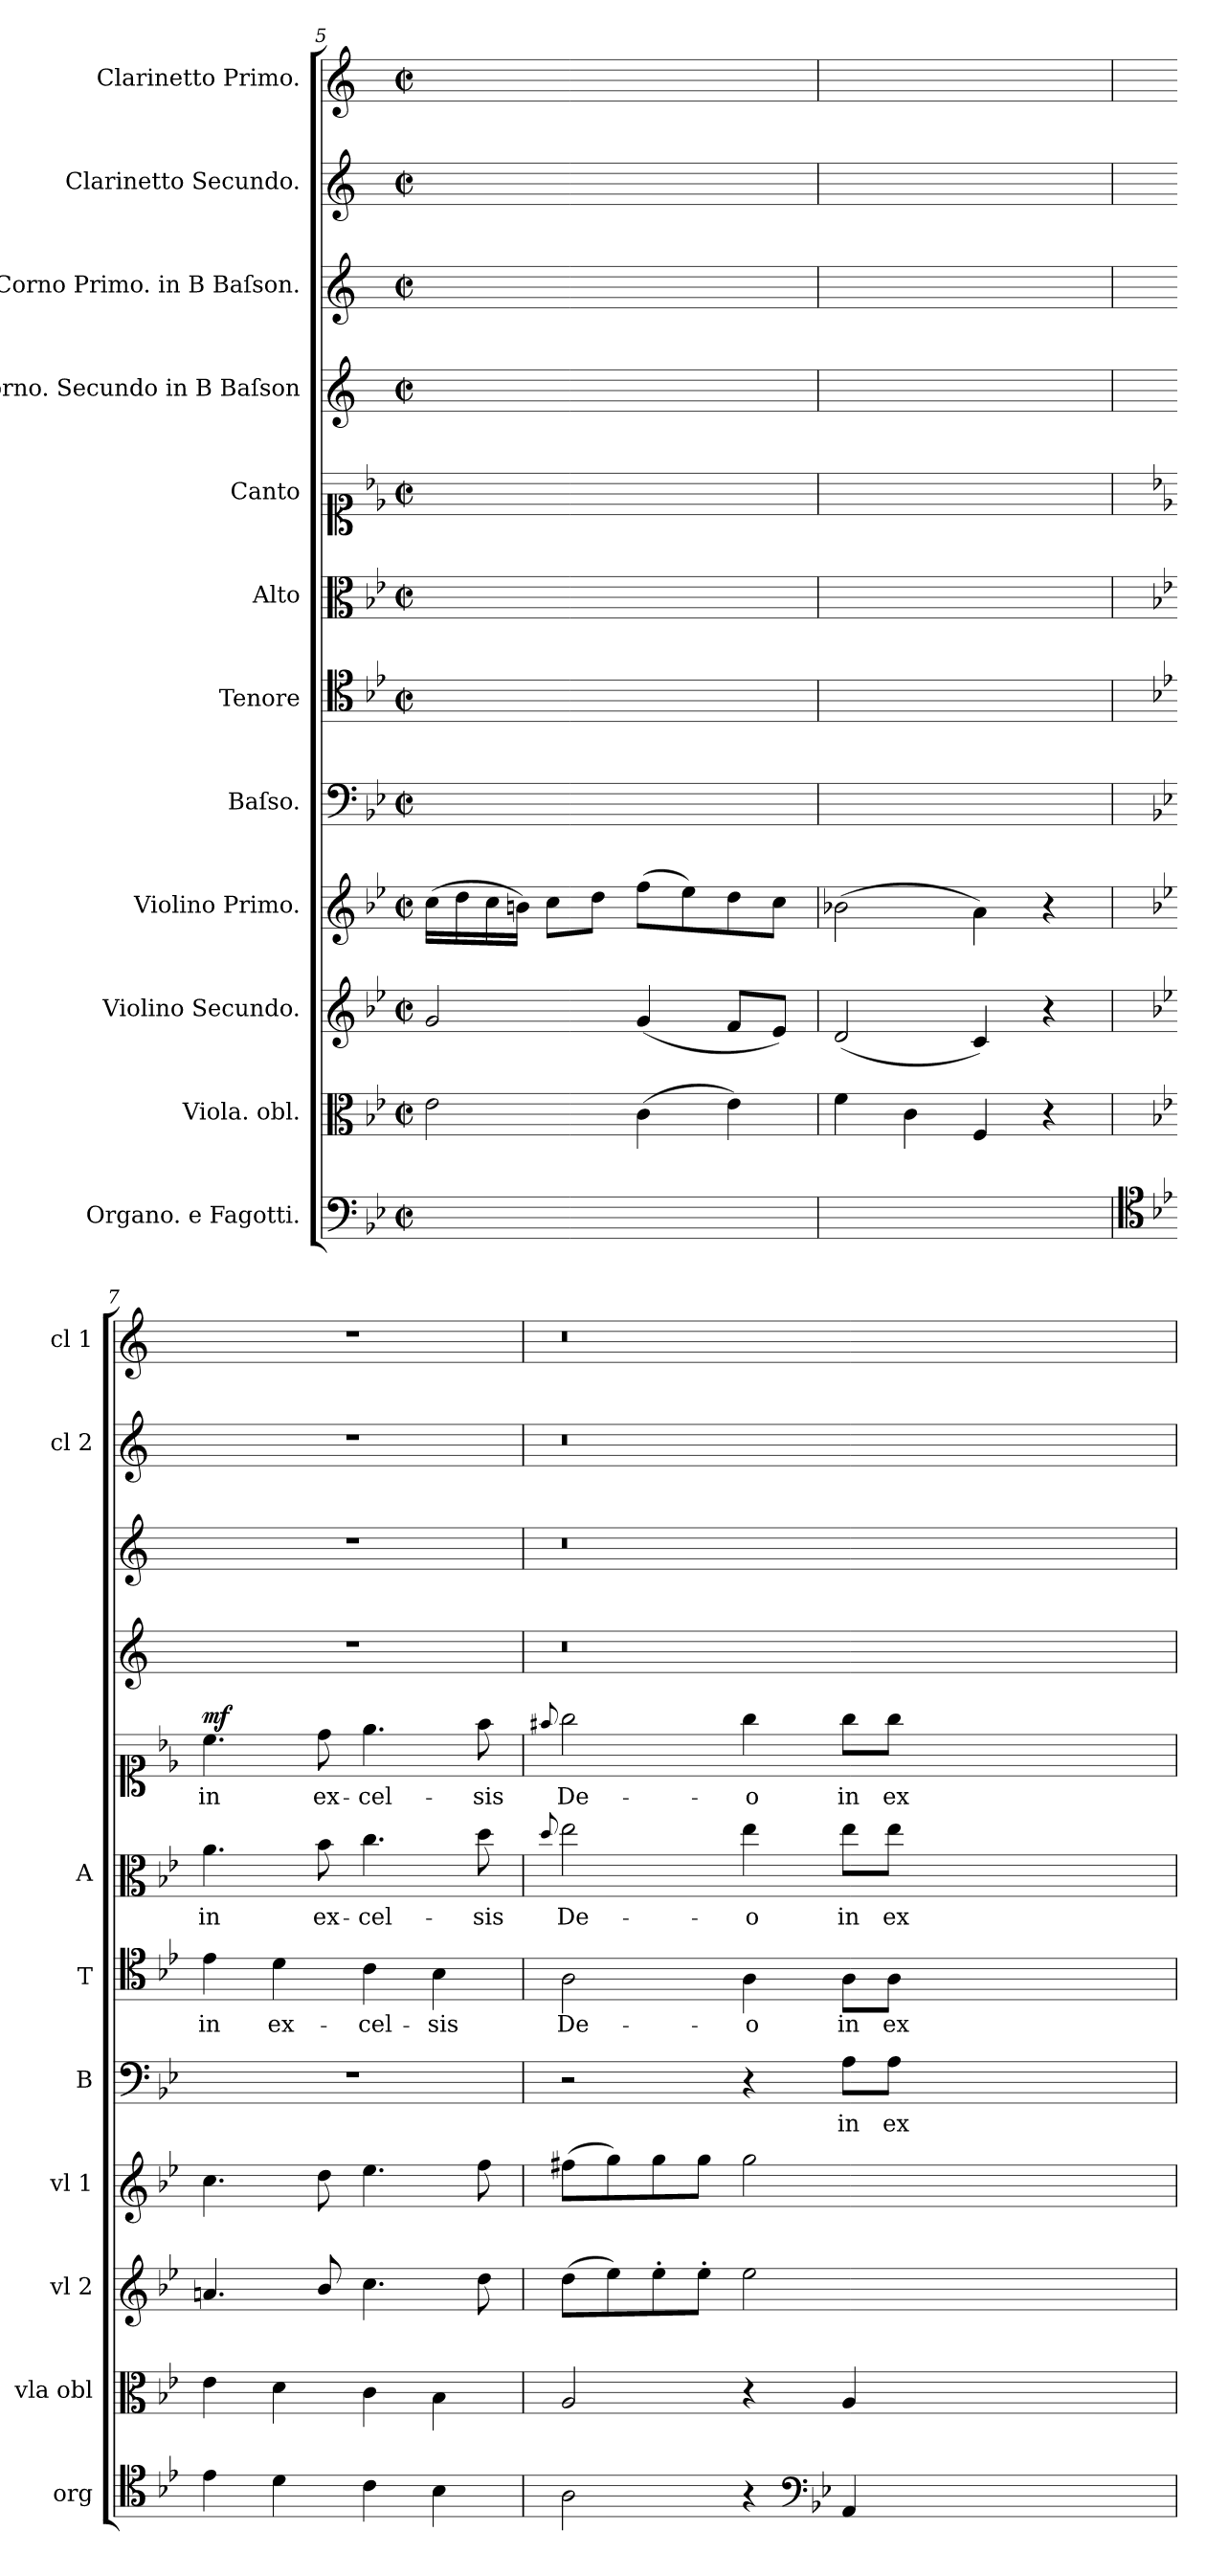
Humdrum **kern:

**kern	**dynam	**kern	**dynam	**kern	**dynam	**kern	**dynam	**kern	**text	**kern	**text	**kern	**text	**kern	**text	**dynam	**kern	**kern	**kern	**kern
*part12	*part12	*part11	*part11	*part10	*part10	*part9	*part9	*part8	*part8	*part7	*part7	*part6	*part6	*part5	*part5	*part5	*part4	*part3	*part2	*part1
*staff12	*staff12	*staff11	*staff11	*staff10	*staff10	*staff9	*staff9	*staff8	*staff8	*staff7	*staff7	*staff6	*staff6	*staff5	*staff5	*staff5	*staff4	*staff3	*staff2	*staff1
*I"Organo. e Fagotti.	*	*I"Viola. obl.	*	*I"Violino Secundo.	*	*I"Violino Primo.	*	*I"Baſso.	*	*I"Tenore	*	*I"Alto	*	*I"Canto	*	*	*I"Corno. Secundo in B Baſson	*I"Corno Primo. in B Baſson.	*I"Clarinetto Secundo.	*I"Clarinetto Primo.
*I'org	*	*I'vla obl	*	*I'vl 2	*	*I'vl 1	*	*I'B	*	*I'T	*	*I'A	*	*	*	*	*	*	*I'cl 2	*I'cl 1
*clefF4	*	*clefC3	*	*clefG2	*	*clefG2	*	*clefF4	*	*clefC4	*	*clefC3	*	*clefC1	*	*	*clefG2	*clefG2	*clefG2	*clefG2
*	*	*	*	*	*	*	*	*	*	*	*	*	*	*	*	*	*ITrd1c2	*ITrd1c2	*ITrd1c2	*ITrd1c2
*k[b-e-]	*	*k[b-e-]	*	*k[b-e-]	*	*k[b-e-]	*	*k[b-e-]	*	*k[b-e-]	*	*k[b-e-]	*	*k[b-e-]	*	*	*k[b-e-]	*k[b-e-]	*k[b-e-]	*k[b-e-]
*B-:	*	*B-:	*	*B-:	*	*B-:	*	*B-:	*	*B-:	*	*B-:	*	*B-:	*	*	*B-:	*B-:	*B-:	*B-:
*M2/2	*	*M2/2	*	*M2/2	*	*M2/2	*	*M2/2	*	*M2/2	*	*M2/2	*	*M2/2	*	*	*M2/2	*M2/2	*M2/2	*M2/2
*met(c|)	*	*met(c|)	*	*met(c|)	*	*met(c|)	*	*met(c|)	*	*met(c|)	*	*met(c|)	*	*met(c|)	*	*	*met(c|)	*met(c|)	*met(c|)	*met(c|)
=5	=5	=5	=5	=5	=5	=5	=5	=5	=5	=5	=5	=5	=5	=5	=5	=5	=5	=5	=5	=5
1ryy	.	2e-\	.	2g/	.	(16cc\LL	.	1ryy	.	1ryy	.	1ryy	.	1ryy	.	.	1ryy	1ryy	1ryy	1ryy
.	.	.	.	.	.	16dd\	.	.	.	.	.	.	.	.	.	.	.	.	.	.
.	.	.	.	.	.	16cc\	.	.	.	.	.	.	.	.	.	.	.	.	.	.
.	.	.	.	.	.	16bn\JJ)	.	.	.	.	.	.	.	.	.	.	.	.	.	.
.	.	.	.	.	.	8cc\L	.	.	.	.	.	.	.	.	.	.	.	.	.	.
.	.	.	.	.	.	8dd\J	.	.	.	.	.	.	.	.	.	.	.	.	.	.
.	.	(4c\	.	(4g/	.	(8ff\L	.	.	.	.	.	.	.	.	.	.	.	.	.	.
.	.	.	.	.	.	8ee-\)	.	.	.	.	.	.	.	.	.	.	.	.	.	.
.	.	4e-\)	.	8f/L	.	8dd\	.	.	.	.	.	.	.	.	.	.	.	.	.	.
.	.	.	.	8e-/J)	.	8cc\J	.	.	.	.	.	.	.	.	.	.	.	.	.	.
=6	=6	=6	=6	=6	=6	=6	=6	=6	=6	=6	=6	=6	=6	=6	=6	=6	=6	=6	=6	=6
1ryy	.	4f\	.	(2d/	.	(2b-X\	.	1ryy	.	1ryy	.	1ryy	.	1ryy	.	.	1ryy	1ryy	1ryy	1ryy
.	.	4c\	.	.	.	.	.	.	.	.	.	.	.	.	.	.	.	.	.	.
.	.	4F/	.	4c/)	.	4a\)	.	.	.	.	.	.	.	.	.	.	.	.	.	.
.	.	4r	.	4r	.	4r	.	.	.	.	.	.	.	.	.	.	.	.	.	.
=7	=7	=7	=7	=7	=7	=7	=7	=7	=7	=7	=7	=7	=7	=7	=7	=7	=7	=7	=7	=7
*clefC4	*	*	*	*	*	*	*	*	*	*	*	*	*	*	*	*	*	*	*	*
*k[b-e-]	*	*	*	*	*	*	*	*	*	*	*	*	*	*	*	*	*	*	*	*
!	!LO:DY:rj	!	!	!	!	!	!	!	!	!	!	!	!	!	!	!LO:DY:a	!	!	!	!
4e-\	mezzo forto	4e-\	mezzo fort	4.an/	mezzo fort	4.cc\	mezzo forto	1r	.	4e-\	in	4.a\	in	4.cc\	in	mf	1r	1r	1r	1r
4d\	.	4d\	.	.	.	.	.	.	.	4d\	ex-	.	.	.	.	.	.	.	.	.
.	.	.	.	8b-/	.	8dd\	.	.	.	.	.	8b-\	ex-	8dd\	ex-	.	.	.	.	.
4c\	.	4c\	.	4.cc\	.	4.ee-\	.	.	.	4c\	-cel-	4.cc\	-cel-	4.ee-\	-cel-	.	.	.	.	.
4B-\	.	4B-\	.	.	.	.	.	.	.	4B-\	-sis	.	.	.	.	.	.	.	.	.
.	.	.	.	8dd\	.	8ff\	.	.	.	.	.	8dd\	-sis	8ff\	-sis	.	.	.	.	.
=8	=8	=8	=8	=8	=8	=8	=8	=8	=8	=8	=8	=8	=8	=8	=8	=8	=8	=8	=8	=8
.	.	.	.	.	.	.	.	.	.	.	.	8qqdd/	.	8qqff#X/	.	.	.	.	.	.
2A\	.	2A/	.	(8dd\L	.	(8ff#X\L	.	2r	.	2A\	De-	2ee-\	De-	2gg\	De-	.	0.r	0.r	0.r	0.r
.	.	.	.	8ee-\)	.	8gg\)	.	.	.	.	.	.	.	.	.	.	.	.	.	.
.	.	.	.	8ee-'\	.	8gg\	.	.	.	.	.	.	.	.	.	.	.	.	.	.
.	.	.	.	8ee-'\J	.	8gg\J	.	.	.	.	.	.	.	.	.	.	.	.	.	.
4r	.	4r	.	2ee-\	.	2gg\	.	4r	.	4A\	-o	4ee-\	-o	4gg\	-o	.	.	.	.	.
*clefF4	*	*	*	*	*	*	*	*	*	*	*	*	*	*	*	*	*	*	*	*
*k[b-e-]	*	*	*	*	*	*	*	*	*	*	*	*	*	*	*	*	*	*	*	*
4AA/	forto	4A/	.	.	.	.	.	8A\L	in	8A\L	in	8ee-\L	in	8gg\L	in	.	.	.	.	.
.	.	.	.	.	.	.	.	8A\J	ex-	8A\J	ex-	8ee-\J	ex-	8gg\J	ex-	.	.	.	.	.
0ryy	.	0ryy	.	0ryy	.	0ryy	.	0ryy	.	0ryy	.	0ryy	.	0ryy	.	.	.	.	.	.
=	=	=	=	=	=	=	=	=	=	=	=	=	=	=	=	=	=	=	=	=
*-	*-	*-	*-	*-	*-	*-	*-	*-	*-	*-	*-	*-	*-	*-	*-	*-	*-	*-	*-	*-
